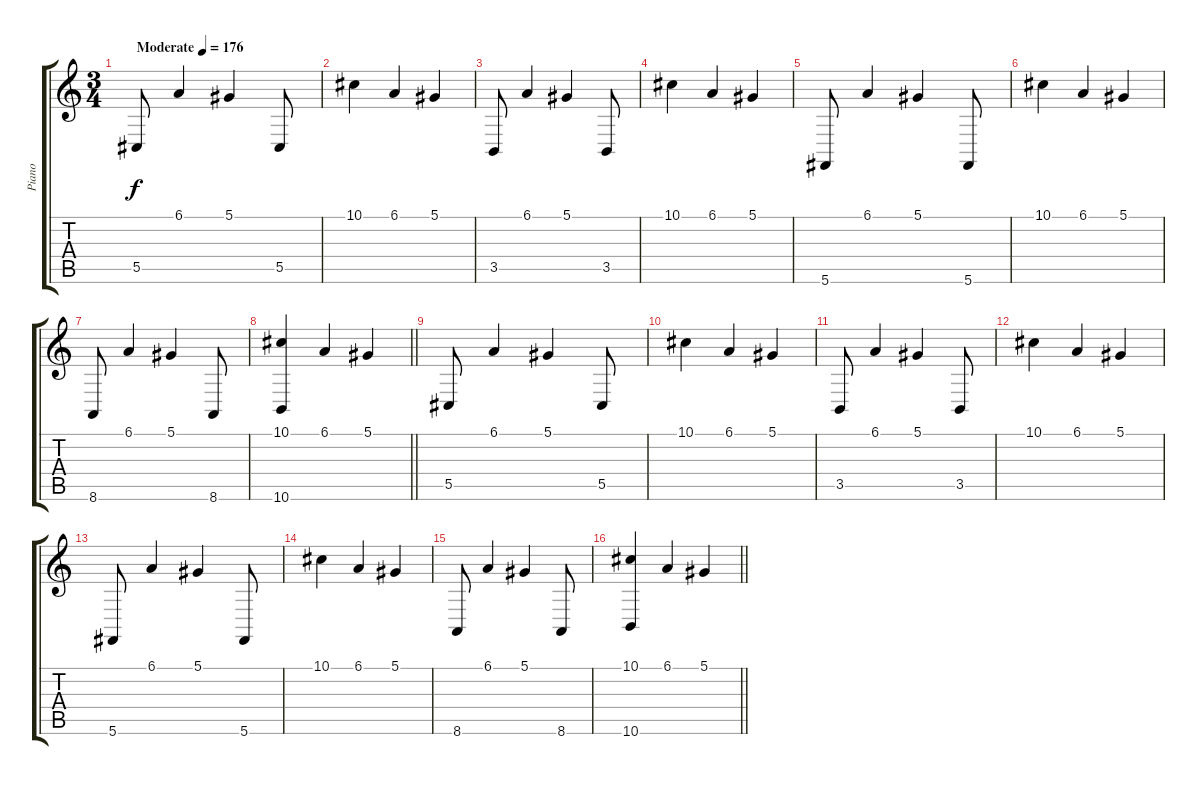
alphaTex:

\track ("Piano" "Piano") {instrument electricgrandpiano}
\staff {score tabs}
\tuning (Eb4 Bb3 Gb3 Db3 Ab2 Db2) {hide}
\ts (3 4)
\tempo (176 "Moderate")
\clef g2
\ks c
5.5.8{dy f balance 16 instrument electricgrandpiano} 6.1.4 5.1.4 5.5.8 |
10.1.4 6.1.4 5.1.4 |
3.5.8 6.1.4 5.1.4 3.5.8 |
10.1.4 6.1.4 5.1.4 |
5.6.8 6.1.4 5.1.4 5.6.8 |
10.1.4 6.1.4 5.1.4 |
8.6.8 6.1.4 5.1.4 8.6.8 |
\barLineRight lightlight
(10.1 10.6).4 6.1.4 5.1.4 |
5.5.8 6.1.4 5.1.4 5.5.8 |
10.1.4 6.1.4 5.1.4 |
3.5.8 6.1.4 5.1.4 3.5.8 |
10.1.4 6.1.4 5.1.4 |
5.6.8 6.1.4 5.1.4 5.6.8 |
10.1.4 6.1.4 5.1.4 |
8.6.8 6.1.4 5.1.4 8.6.8 |
\barLineRight lightlight
(10.1 10.6).4 6.1.4 5.1.4
